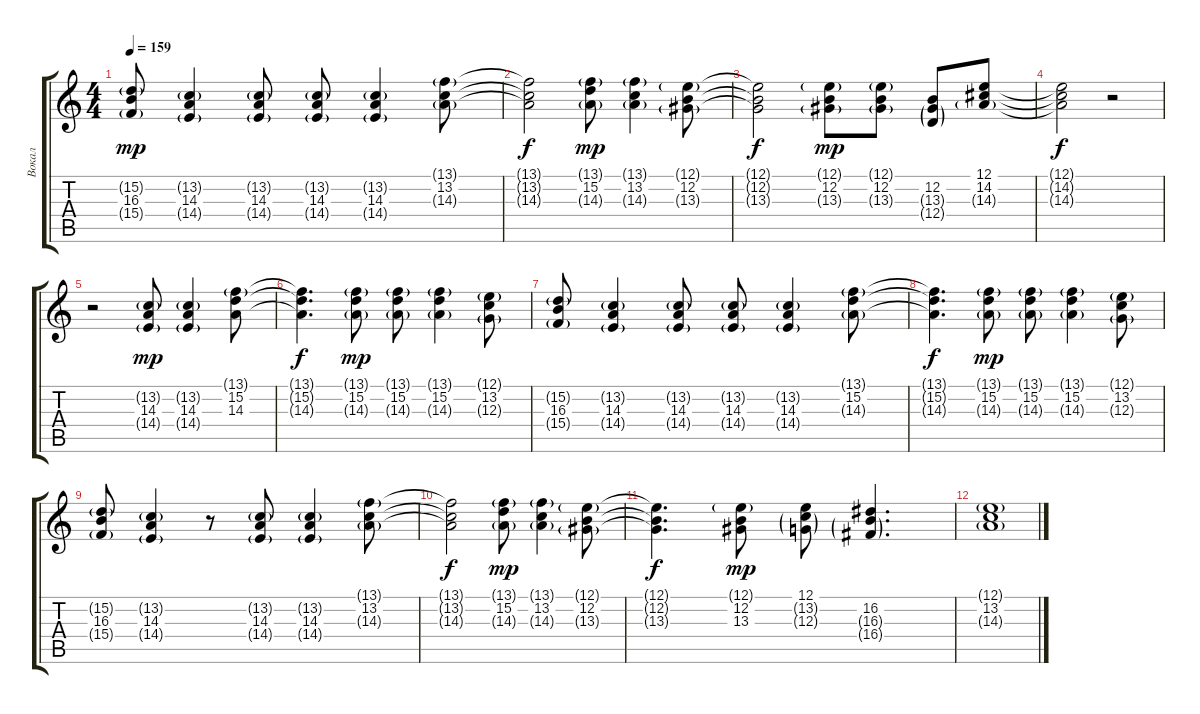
\track ("Вокал" "Вокал") {instrument oboe}
\staff {score tabs}
\tuning (E4 B3 G3 D3 A2 E2) {hide}
\ts (4 4)
\tempo 159
\clef g2
\ks c
(15.2{g} 16.3 15.4{g}).8{dy mp} (13.2{g} 14.3 14.4{g}).4 (13.2{g} 14.3 14.4{g}).8 (13.2{g} 14.3 14.4{g}).8 (13.2{g} 14.3 14.4{g}).4 (13.1{g} 13.2 14.3{g}).8 |
(13.1{t} 13.2{t} 14.3{t}).2{dy f} (13.1{g} 15.2 14.3{g}).8{dy mp} (13.1{g} 13.2 14.3{g}).4 (12.1{g} 12.2 13.3{g}).8 |
(12.1{t} 12.2{t} 13.3{t}).2{dy f} (12.1{g} 12.2 13.3{g}).8{dy mp} (12.1{g} 12.2 13.3{g}).8 (12.2 13.3{g} 12.4{g}).8 (12.1 14.2 14.3{g}).8 |
(12.1{t} 14.2{t} 14.3{t}).2{dy f} r.2 |
r.2 (13.2{g} 14.3 14.4{g}).8{dy mp} (13.2{g} 14.3 14.4{g}).4 (13.1{g} 15.2 14.3).8 |
(13.1{t} 15.2{t} 14.3{t}).4{d dy f} (13.1{g} 15.2 14.3{g}).8{dy mp} (13.1{g} 15.2 14.3{g}).8 (13.1{g} 15.2 14.3{g}).4 (12.1{g} 13.2 12.3{g}).8 |
(15.2{g} 16.3 15.4{g}).8 (13.2{g} 14.3 14.4{g}).4 (13.2{g} 14.3 14.4{g}).8 (13.2{g} 14.3 14.4{g}).8 (13.2{g} 14.3 14.4{g}).4 (13.1{g} 15.2 14.3{g}).8 |
(13.1{t} 15.2{t} 14.3{t}).4{d dy f} (13.1{g} 15.2 14.3{g}).8{dy mp} (13.1{g} 15.2 14.3{g}).8 (13.1{g} 15.2 14.3{g}).4 (12.1{g} 13.2 12.3{g}).8 |
(15.2{g} 16.3 15.4{g}).8 (13.2{g} 14.3 14.4{g}).4 r.8 (13.2{g} 14.3 14.4{g}).8 (13.2{g} 14.3 14.4{g}).4 (13.1{g} 13.2 14.3{g}).8 |
(13.1{t} 13.2{t} 14.3{t}).2{dy f} (13.1{g} 15.2 14.3{g}).8{dy mp} (13.1{g} 13.2 14.3{g}).4 (12.1{g} 12.2 13.3{g}).8 |
(12.1{t} 12.2{t} 13.3{t}).4{d dy f} (12.1{g} 12.2 13.3).8{dy mp} (12.1 13.2{g} 12.3{g}).8 (16.2 16.3{g} 16.4{g}).4{d} |
(12.1{g} 13.2 14.3{g}).1
